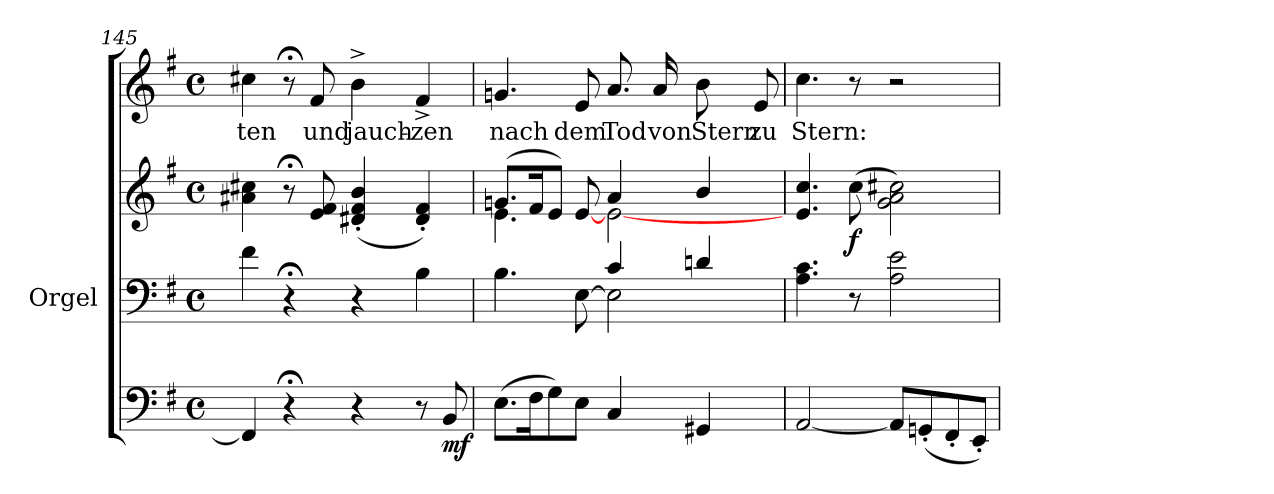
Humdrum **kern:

**kern	**dynam	**kern	**kern	**dynam	**kern	**text
*part3	*part3	*part2	*part2	*part2	*part1	*part1
*staff4	*staff4	*staff3	*staff2	*staff2/3	*staff1	*staff1
*	*	*I"Orgel	*	*	*	*
*	*	*I'Org.	*	*	*	*
*clefF4	*	*clefF4	*clefG2	*	*clefG2	*
*k[f#]	*	*k[f#]	*k[f#]	*	*k[f#]	*
*G:	*	*G:	*G:	*	*G:	*
*M4/4	*	*M4/4	*M4/4	*	*M4/4	*
*met(c)	*	*met(c)	*met(c)	*	*met(c)	*
=145	=145	=145	=145	=145	=145	=145
!	!	!	!	!	!	!LO:LY:b
4FF#/]	.	4f#\	4a#X\ 4cc#X\	.	4cc#X\	-ten
4r;<	.	4r;<	8r;<	.	8r;<	.
!	!	!	!	!	!	!LO:LY:b
.	.	.	8e/ 8f#/	.	8f#/	und
!	!	!	!	!	!	!LO:LY:b
4r	.	4r	(4d#X/'> 4f#/'> 4b/'>	.	4b^>\	jauch-
!	!	!	!	!	!	!LO:LY:b
8r	.	4B\	4d#/'> 4f#/'>)	.	4f#^>/	-zen
!	!LO:DY:b	!	!	!	!	!
8BB/	mf	.	.	.	.	.
!!LO:LB:g=z
=146	=146	=146	=146	=146	=146	=146
*	*	*^	*^	*	*	*
!	!	!	!	!	!	!	!	!LO:LY:b
(>8.E\L	.	2ryy	4.B\	(>8.gn/L	4.e\	.	4.gn/	nach
16F#\k	.	.	.	16f#/k	.	.	.	.
8G\)	.	.	.	8e/J)	.	.	.	.
!	!	!	!	!	!	!	!	!LO:LY:b
8E\J	.	.	[<8E\	[<8e/	8ryy	.	8e/	dem
!	!	!	!	!	!	!	!	!LO:LY:b
4C/	.	4c/	2E\]	4a/	[<2e\	.	8.a/	Tod
!	!	!	!	!	!	!	!	!LO:LY:b
.	.	.	.	.	.	.	16a/	von
!	!	!	!	!	!	!	!	!LO:LY:b
4GG#X/	.	4dn/	.	4b/	.	.	8b\	Stern
!	!	!	!	!	!	!	!	!LO:LY:b
.	.	.	.	.	.	.	8e/	zu
*	*	*v	*v	*	*	*	*	*
*	*	*	*v	*v	*	*	*
=147	=147	=147	=147	=147	=147	=147
!	!	!	!	!	!	!LO:LY:b
[2AA/	.	4.A\ 4.c\	4.e/ 4.cc/	.	4.cc\	Stern:
!	!	!	!	!LO:DY:b	!	!
.	.	8r	(>8cc\	f	8r	.
8AA/L]	.	2A\ 2e\	2g\ 2a\ 2cc#X\)	.	2r	.
(<8GGn'</	.	.	.	.	.	.
8FF#'</	.	.	.	.	.	.
8EE'</J)	.	.	.	.	.	.
=	=	=	=	=	=	=
*-	*-	*-	*-	*-	*-	*-
